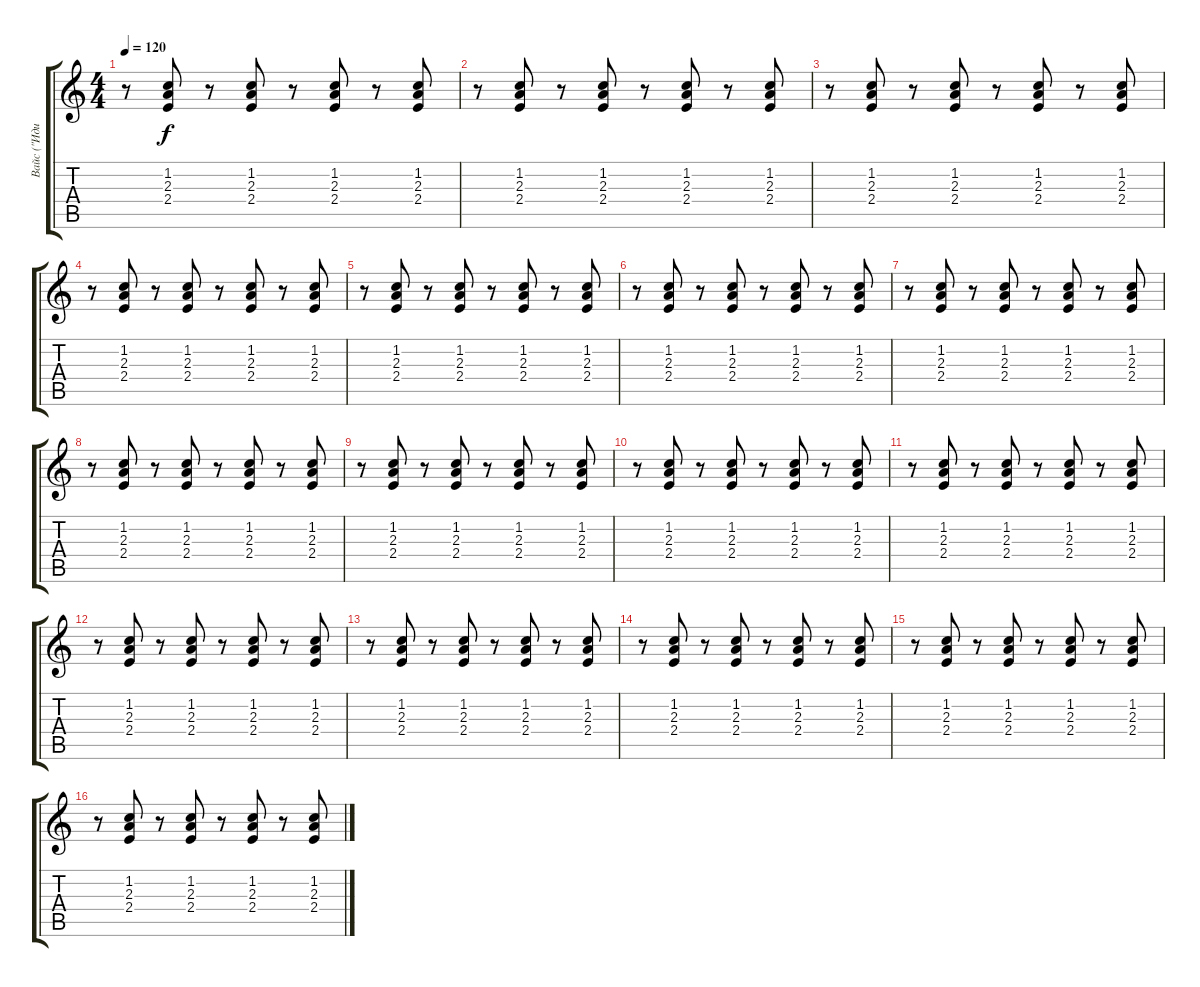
\track ("Вайс (\"Идиал\")" "Вайс (\"Иди") {instrument distortionguitar}
\staff {score tabs}
\tuning (E4 B3 G3 D3 A2 E2) {hide}
\ts (4 4)
\tempo 120
\clef g2
\ks c
r.8{dy f} (1.2 2.3 2.4).8 r.8 (1.2 2.3 2.4).8 r.8 (1.2 2.3 2.4).8 r.8 (1.2 2.3 2.4).8 |
r.8 (1.2 2.3 2.4).8 r.8 (1.2 2.3 2.4).8 r.8 (1.2 2.3 2.4).8 r.8 (1.2 2.3 2.4).8 |
r.8 (1.2 2.3 2.4).8 r.8 (1.2 2.3 2.4).8 r.8 (1.2 2.3 2.4).8 r.8 (1.2 2.3 2.4).8 |
r.8 (1.2 2.3 2.4).8 r.8 (1.2 2.3 2.4).8 r.8 (1.2 2.3 2.4).8 r.8 (1.2 2.3 2.4).8 |
r.8 (1.2 2.3 2.4).8 r.8 (1.2 2.3 2.4).8 r.8 (1.2 2.3 2.4).8 r.8 (1.2 2.3 2.4).8 |
r.8 (1.2 2.3 2.4).8 r.8 (1.2 2.3 2.4).8 r.8 (1.2 2.3 2.4).8 r.8 (1.2 2.3 2.4).8 |
r.8 (1.2 2.3 2.4).8 r.8 (1.2 2.3 2.4).8 r.8 (1.2 2.3 2.4).8 r.8 (1.2 2.3 2.4).8 |
r.8 (1.2 2.3 2.4).8 r.8 (1.2 2.3 2.4).8 r.8 (1.2 2.3 2.4).8 r.8 (1.2 2.3 2.4).8 |
r.8 (1.2 2.3 2.4).8 r.8 (1.2 2.3 2.4).8 r.8 (1.2 2.3 2.4).8 r.8 (1.2 2.3 2.4).8 |
r.8 (1.2 2.3 2.4).8 r.8 (1.2 2.3 2.4).8 r.8 (1.2 2.3 2.4).8 r.8 (1.2 2.3 2.4).8 |
r.8 (1.2 2.3 2.4).8 r.8 (1.2 2.3 2.4).8 r.8 (1.2 2.3 2.4).8 r.8 (1.2 2.3 2.4).8 |
r.8 (1.2 2.3 2.4).8 r.8 (1.2 2.3 2.4).8 r.8 (1.2 2.3 2.4).8 r.8 (1.2 2.3 2.4).8 |
r.8 (1.2 2.3 2.4).8 r.8 (1.2 2.3 2.4).8 r.8 (1.2 2.3 2.4).8 r.8 (1.2 2.3 2.4).8 |
r.8 (1.2 2.3 2.4).8 r.8 (1.2 2.3 2.4).8 r.8 (1.2 2.3 2.4).8 r.8 (1.2 2.3 2.4).8 |
r.8 (1.2 2.3 2.4).8 r.8 (1.2 2.3 2.4).8 r.8 (1.2 2.3 2.4).8 r.8 (1.2 2.3 2.4).8 |
r.8 (1.2 2.3 2.4).8 r.8 (1.2 2.3 2.4).8 r.8 (1.2 2.3 2.4).8 r.8 (1.2 2.3 2.4).8
